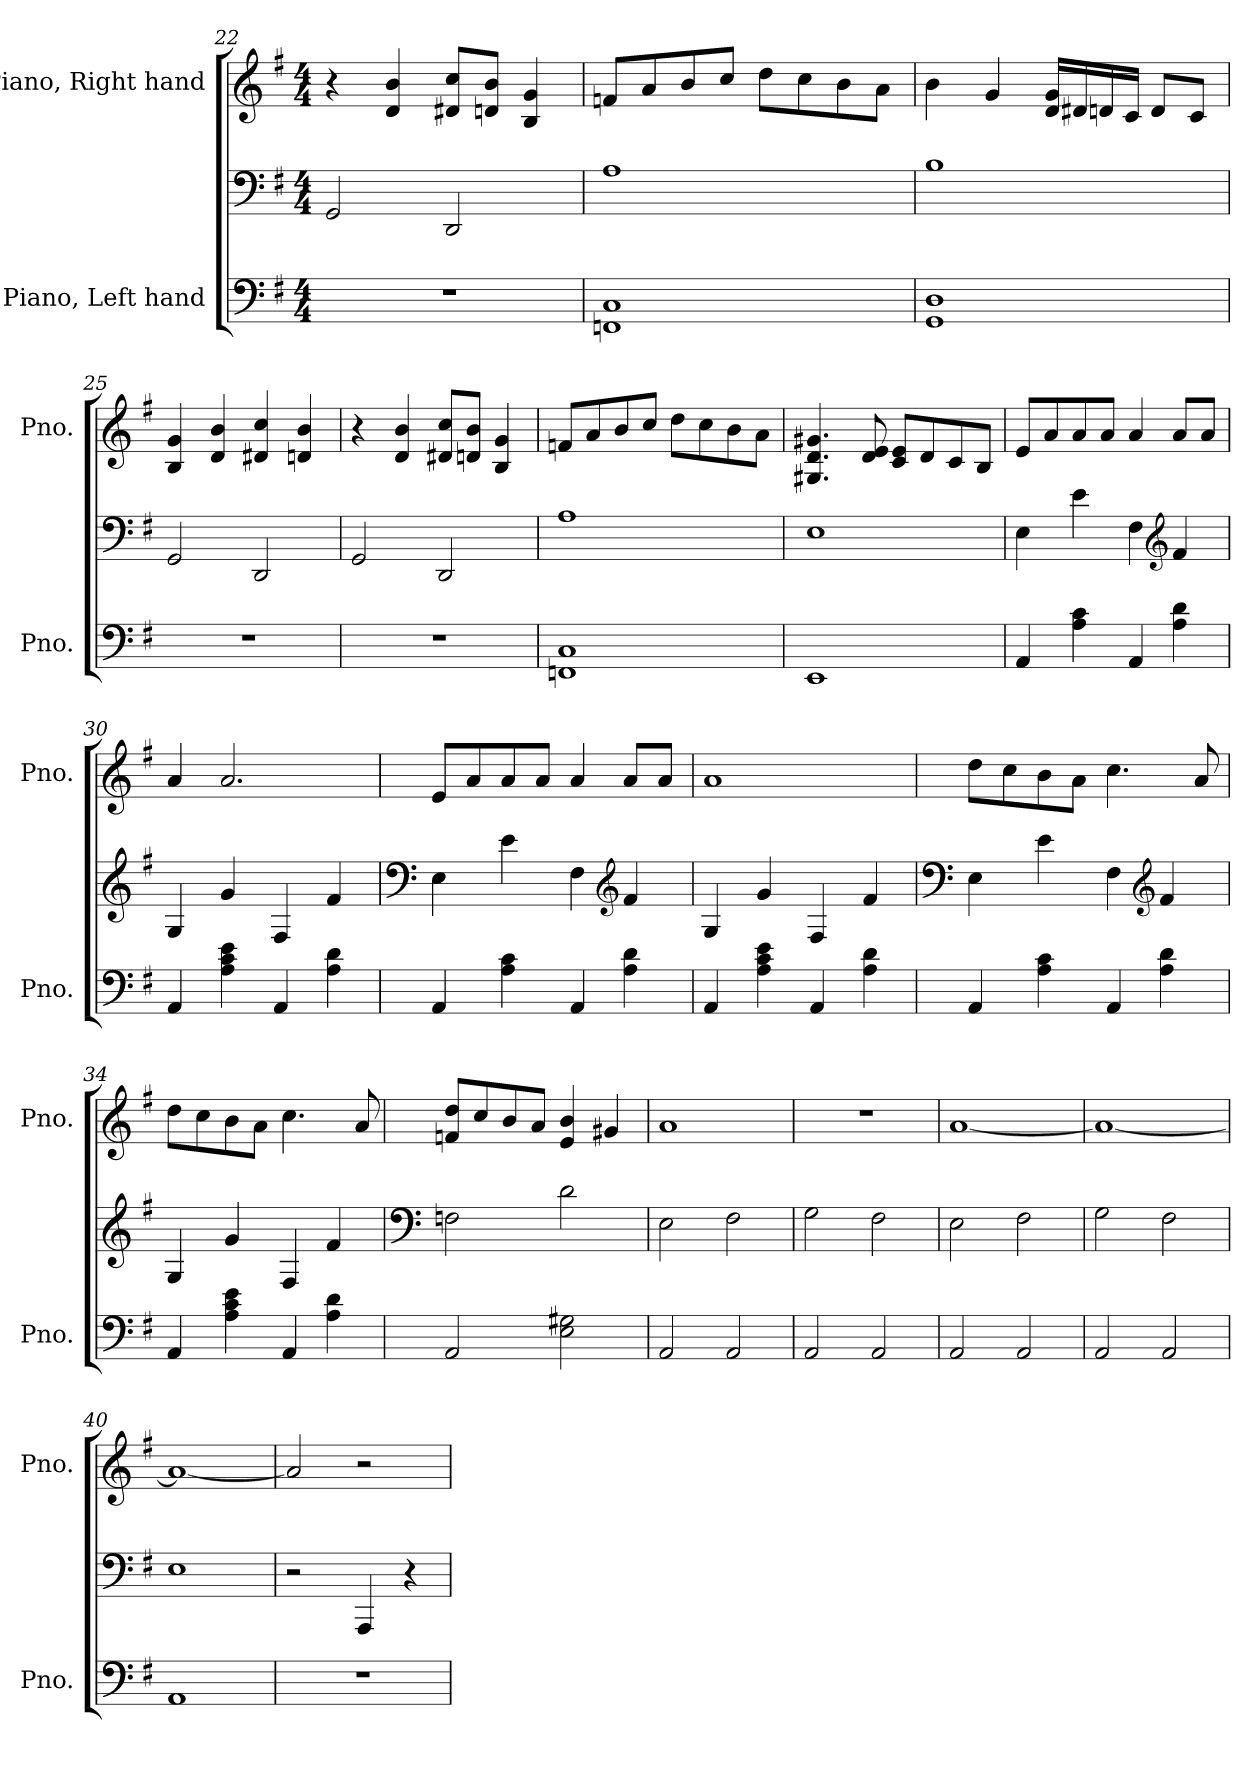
**kern	**kern	**kern
*part2	*part2	*part1
*staff3	*staff2	*staff1
*I"Piano, Left hand	*	*I"Piano, Right hand
*I'Pno.	*	*I'Pno.
*clefF4	*clefF4	*clefG2
*k[f#]	*k[f#]	*k[f#]
*M4/4	*M4/4	*M4/4
=22	=22	=22
1r	2GG/	4r
.	.	4d/ 4b/
.	2DD/	8d#X/ 8cc/L
.	.	8dn/ 8b/J
.	.	4B/ 4g/
=23	=23	=23
1FFn 1C	1A	8fn/L
.	.	8a/
.	.	8b/
.	.	8cc/J
.	.	8dd\L
.	.	8cc\
.	.	8b\
.	.	8a\J
=24	=24	=24
1GG 1D	1B	4b\
.	.	4g/
.	.	16d/ 16g/LL
.	.	16d#X/
.	.	16dn/
.	.	16c/JJ
.	.	8d/L
.	.	8c/J
=25	=25	=25
1r	2GG/	4B/ 4g/
.	.	4d/ 4b/
.	2DD/	4d#X/ 4cc/
.	.	4dn/ 4b/
!!LO:LB:g=z
=26	=26	=26
1r	2GG/	4r
.	.	4d/ 4b/
.	2DD/	8d#X/ 8cc/L
.	.	8dn/ 8b/J
.	.	4B/ 4g/
=27	=27	=27
1FFn 1C	1A	8fn/L
.	.	8a/
.	.	8b/
.	.	8cc/J
.	.	8dd\L
.	.	8cc\
.	.	8b\
.	.	8a\J
=28	=28	=28
1EE	1E	4.G#X/ 4.d/ 4.g#X/
.	.	8d/ 8e/
.	.	8c/ 8e/L
.	.	8d/
.	.	8c/
.	.	8B/J
=29	=29	=29
4AA/	4E\	8e/L
.	.	8a/
4A\ 4c\	4e\	8a/
.	.	8a/J
4AA/	4F#\	4a/
*	*clefG2	*
4A\ 4d\	4f#/	8a/L
.	.	8a/J
=30	=30	=30
4AA/	4G/	4a/
4A\ 4c\ 4e\	4g/	2.a/
4AA/	4F#/	.
4A\ 4d\	4f#/	.
!!LO:LB:g=z
=31	=31	=31
*	*clefF4	*
4AA/	4E\	8e/L
.	.	8a/
4A\ 4c\	4e\	8a/
.	.	8a/J
4AA/	4F#\	4a/
*	*clefG2	*
4A\ 4d\	4f#/	8a/L
.	.	8a/J
=32	=32	=32
4AA/	4G/	1a
4A\ 4c\ 4e\	4g/	.
4AA/	4F#/	.
4A\ 4d\	4f#/	.
=33	=33	=33
*	*clefF4	*
4AA/	4E\	8dd\L
.	.	8cc\
4A\ 4c\	4e\	8b\
.	.	8a\J
4AA/	4F#\	4.cc\
*	*clefG2	*
4A\ 4d\	4f#/	.
.	.	8a/
=34	=34	=34
4AA/	4G/	8dd\L
.	.	8cc\
4A\ 4c\ 4e\	4g/	8b\
.	.	8a\J
4AA/	4F#/	4.cc\
4A\ 4d\	4f#/	.
.	.	8a/
=35	=35	=35
*	*clefF4	*
2AA/	2Fn\	8fn/ 8dd/L
.	.	8cc/
.	.	8b/
.	.	8a/J
2E\ 2G#X\	2d\	4e/ 4b/
.	.	4g#X/
!!LO:LB:g=z
=36	=36	=36
2AA/	2E\	1a
2AA/	2F#\	.
=37	=37	=37
2AA/	2G\	1r
2AA/	2F#\	.
=38	=38	=38
2AA/	2E\	[1a
2AA/	2F#\	.
=39	=39	=39
2AA/	2G\	1a_
2AA/	2F#\	.
=40	=40	=40
1AA	1E	1a_
=41	=41	=41
1r	2r	2a/]
.	4AAA/	2r
.	4r	.
=	=	=
*-	*-	*-
